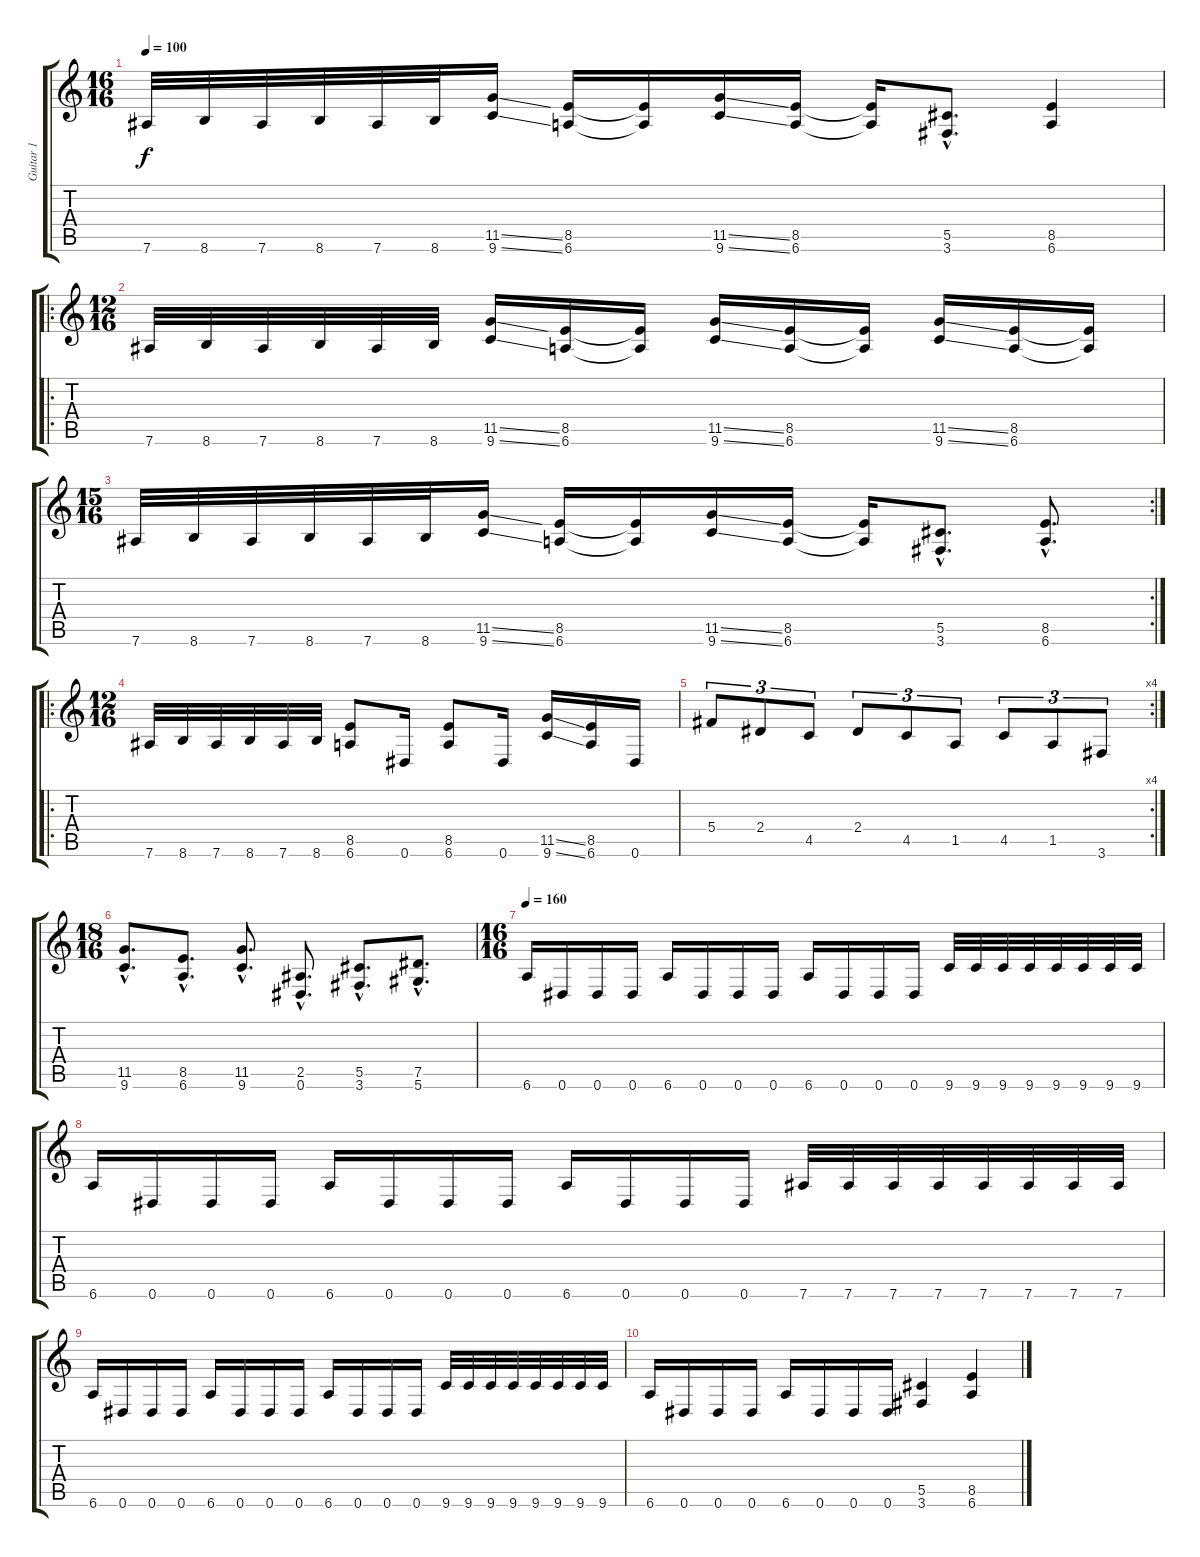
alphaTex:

\track ("Guitar 1" "Guitar 1") {instrument distortionguitar}
\staff {score tabs}
\tuning (Eb4 Bb3 Gb3 Db3 Ab2 Eb2) {hide}
\ts (16 16)
\tempo 100
\clef g2
\ks c
7.6.32{dy f} 8.6.32 7.6.32 8.6.32 7.6.32 8.6.32 (11.5{ss} 9.6{ss}).16 (8.5 6.6).16 (8.5{t} 6.6{t}).16 (11.5{ss} 9.6{ss}).16 (8.5 6.6).16 (8.5{t} 6.6{t}).16 (5.5{hac} 3.6{hac}).8{d} (8.5 6.6).4 |
\ro
\ts (12 16)
7.6.32 8.6.32 7.6.32 8.6.32 7.6.32 8.6.32 (11.5{ss} 9.6{ss}).16 (8.5 6.6).16 (8.5{t} 6.6{t}).16 (11.5{ss} 9.6{ss}).16 (8.5 6.6).16 (8.5{t} 6.6{t}).16 (11.5{ss} 9.6{ss}).16 (8.5 6.6).16 (8.5{t} 6.6{t}).16 |
\rc 2
\ts (15 16)
7.6.32 8.6.32 7.6.32 8.6.32 7.6.32 8.6.32 (11.5{ss} 9.6{ss}).16 (8.5 6.6).16 (8.5{t} 6.6{t}).16 (11.5{ss} 9.6{ss}).16 (8.5 6.6).16 (8.5{t} 6.6{t}).16 (5.5{hac} 3.6{hac}).8{d} (8.5{hac} 6.6{hac}).8{d} |
\ro
\ts (12 16)
7.6.32 8.6.32 7.6.32 8.6.32 7.6.32 8.6.32 (8.5 6.6).8 0.6.16 (8.5 6.6).8 0.6.16 (11.5{ss} 9.6{ss}).16 (8.5 6.6).16 0.6.16 |
\rc 4
5.4.8{tu (3 2)} 2.4.8{tu (3 2)} 4.5.8{tu (3 2)} 2.4.8{tu (3 2)} 4.5.8{tu (3 2)} 1.5.8{tu (3 2)} 4.5.8{tu (3 2)} 1.5.8{tu (3 2)} 3.6.8{tu (3 2)} |
\ts (18 16)
(11.5{hac} 9.6{hac}).8{d} (8.5{hac} 6.6{hac}).8{d} (11.5{hac} 9.6{hac}).8{d} (2.5{hac} 0.6{hac}).8{d} (5.5{hac} 3.6{hac}).8{d} (7.5{hac} 5.6{hac}).8{d} |
\ts (16 16)
\tempo 160
6.6.16 0.6.16 0.6.16 0.6.16 6.6.16 0.6.16 0.6.16 0.6.16 6.6.16 0.6.16 0.6.16 0.6.16 9.6.32 9.6.32 9.6.32 9.6.32 9.6.32 9.6.32 9.6.32 9.6.32 |
6.6.16 0.6.16 0.6.16 0.6.16 6.6.16 0.6.16 0.6.16 0.6.16 6.6.16 0.6.16 0.6.16 0.6.16 7.6.32 7.6.32 7.6.32 7.6.32 7.6.32 7.6.32 7.6.32 7.6.32 |
6.6.16 0.6.16 0.6.16 0.6.16 6.6.16 0.6.16 0.6.16 0.6.16 6.6.16 0.6.16 0.6.16 0.6.16 9.6.32 9.6.32 9.6.32 9.6.32 9.6.32 9.6.32 9.6.32 9.6.32 |
6.6.16 0.6.16 0.6.16 0.6.16 6.6.16 0.6.16 0.6.16 0.6.16 (5.5 3.6).4 (8.5 6.6).4
